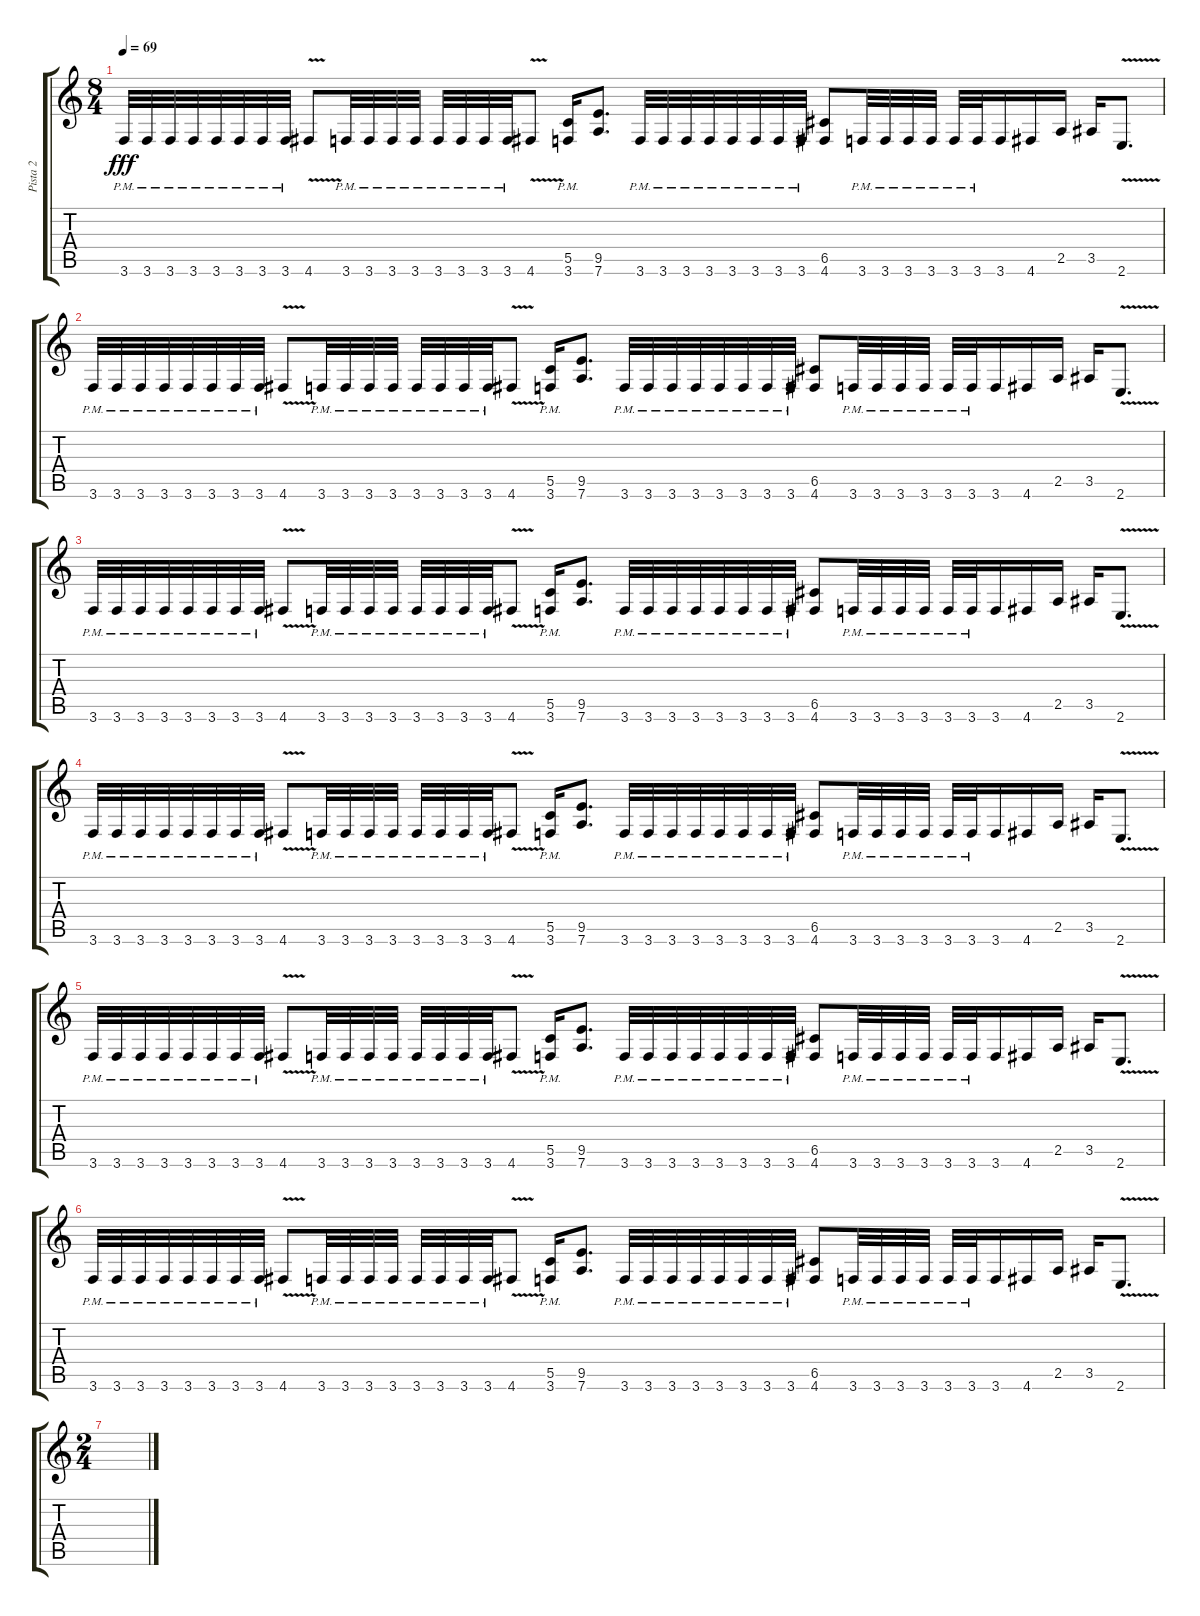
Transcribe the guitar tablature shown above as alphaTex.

\track ("Pista 2" "Pista 2") {instrument distortionguitar}
\staff {score tabs}
\tuning (D4 A3 F3 C3 G2 D2) {hide}
\ts (8 4)
\tempo 69
\clef g2
\ks c
3.6{pm}.32{dy fff} 3.6{pm}.32 3.6{pm}.32 3.6{pm}.32 3.6{pm}.32 3.6{pm}.32 3.6{pm}.32 3.6{pm}.32 4.6{v}.8 3.6{pm}.32 3.6{pm}.32 3.6{pm}.32 3.6{pm}.32 3.6{pm}.32 3.6{pm}.32 3.6{pm}.32 3.6{pm}.32 4.6{v}.8 (5.5{pm} 3.6{pm}).16 (9.5 7.6).8{d} 3.6{pm}.32 3.6{pm}.32 3.6{pm}.32 3.6{pm}.32 3.6{pm}.32 3.6{pm}.32 3.6{pm}.32 3.6{pm}.32 (6.5 4.6).8 3.6{pm}.32 3.6{pm}.32 3.6{pm}.32 3.6{pm}.32 3.6{pm}.32 3.6{pm}.32 3.6.16 4.6.16 2.5.16 3.5.16 2.6{v}.8{d} |
3.6{pm}.32 3.6{pm}.32 3.6{pm}.32 3.6{pm}.32 3.6{pm}.32 3.6{pm}.32 3.6{pm}.32 3.6{pm}.32 4.6{v}.8 3.6{pm}.32 3.6{pm}.32 3.6{pm}.32 3.6{pm}.32 3.6{pm}.32 3.6{pm}.32 3.6{pm}.32 3.6{pm}.32 4.6{v}.8 (5.5{pm} 3.6{pm}).16 (9.5 7.6).8{d} 3.6{pm}.32 3.6{pm}.32 3.6{pm}.32 3.6{pm}.32 3.6{pm}.32 3.6{pm}.32 3.6{pm}.32 3.6{pm}.32 (6.5 4.6).8 3.6{pm}.32 3.6{pm}.32 3.6{pm}.32 3.6{pm}.32 3.6{pm}.32 3.6{pm}.32 3.6.16 4.6.16 2.5.16 3.5.16 2.6{v}.8{d} |
3.6{pm}.32 3.6{pm}.32 3.6{pm}.32 3.6{pm}.32 3.6{pm}.32 3.6{pm}.32 3.6{pm}.32 3.6{pm}.32 4.6{v}.8 3.6{pm}.32 3.6{pm}.32 3.6{pm}.32 3.6{pm}.32 3.6{pm}.32 3.6{pm}.32 3.6{pm}.32 3.6{pm}.32 4.6{v}.8 (5.5{pm} 3.6{pm}).16 (9.5 7.6).8{d} 3.6{pm}.32 3.6{pm}.32 3.6{pm}.32 3.6{pm}.32 3.6{pm}.32 3.6{pm}.32 3.6{pm}.32 3.6{pm}.32 (6.5 4.6).8 3.6{pm}.32 3.6{pm}.32 3.6{pm}.32 3.6{pm}.32 3.6{pm}.32 3.6{pm}.32 3.6.16 4.6.16 2.5.16 3.5.16 2.6{v}.8{d} |
3.6{pm}.32 3.6{pm}.32 3.6{pm}.32 3.6{pm}.32 3.6{pm}.32 3.6{pm}.32 3.6{pm}.32 3.6{pm}.32 4.6{v}.8 3.6{pm}.32 3.6{pm}.32 3.6{pm}.32 3.6{pm}.32 3.6{pm}.32 3.6{pm}.32 3.6{pm}.32 3.6{pm}.32 4.6{v}.8 (5.5{pm} 3.6{pm}).16 (9.5 7.6).8{d} 3.6{pm}.32 3.6{pm}.32 3.6{pm}.32 3.6{pm}.32 3.6{pm}.32 3.6{pm}.32 3.6{pm}.32 3.6{pm}.32 (6.5 4.6).8 3.6{pm}.32 3.6{pm}.32 3.6{pm}.32 3.6{pm}.32 3.6{pm}.32 3.6{pm}.32 3.6.16 4.6.16 2.5.16 3.5.16 2.6{v}.8{d} |
3.6{pm}.32 3.6{pm}.32 3.6{pm}.32 3.6{pm}.32 3.6{pm}.32 3.6{pm}.32 3.6{pm}.32 3.6{pm}.32 4.6{v}.8 3.6{pm}.32 3.6{pm}.32 3.6{pm}.32 3.6{pm}.32 3.6{pm}.32 3.6{pm}.32 3.6{pm}.32 3.6{pm}.32 4.6{v}.8 (5.5{pm} 3.6{pm}).16 (9.5 7.6).8{d} 3.6{pm}.32 3.6{pm}.32 3.6{pm}.32 3.6{pm}.32 3.6{pm}.32 3.6{pm}.32 3.6{pm}.32 3.6{pm}.32 (6.5 4.6).8 3.6{pm}.32 3.6{pm}.32 3.6{pm}.32 3.6{pm}.32 3.6{pm}.32 3.6{pm}.32 3.6.16 4.6.16 2.5.16 3.5.16 2.6{v}.8{d} |
3.6{pm}.32 3.6{pm}.32 3.6{pm}.32 3.6{pm}.32 3.6{pm}.32 3.6{pm}.32 3.6{pm}.32 3.6{pm}.32 4.6{v}.8 3.6{pm}.32 3.6{pm}.32 3.6{pm}.32 3.6{pm}.32 3.6{pm}.32 3.6{pm}.32 3.6{pm}.32 3.6{pm}.32 4.6{v}.8 (5.5{pm} 3.6{pm}).16 (9.5 7.6).8{d} 3.6{pm}.32 3.6{pm}.32 3.6{pm}.32 3.6{pm}.32 3.6{pm}.32 3.6{pm}.32 3.6{pm}.32 3.6{pm}.32 (6.5 4.6).8 3.6{pm}.32 3.6{pm}.32 3.6{pm}.32 3.6{pm}.32 3.6{pm}.32 3.6{pm}.32 3.6.16 4.6.16 2.5.16 3.5.16 2.6{v}.8{d} |
\ts (2 4)
